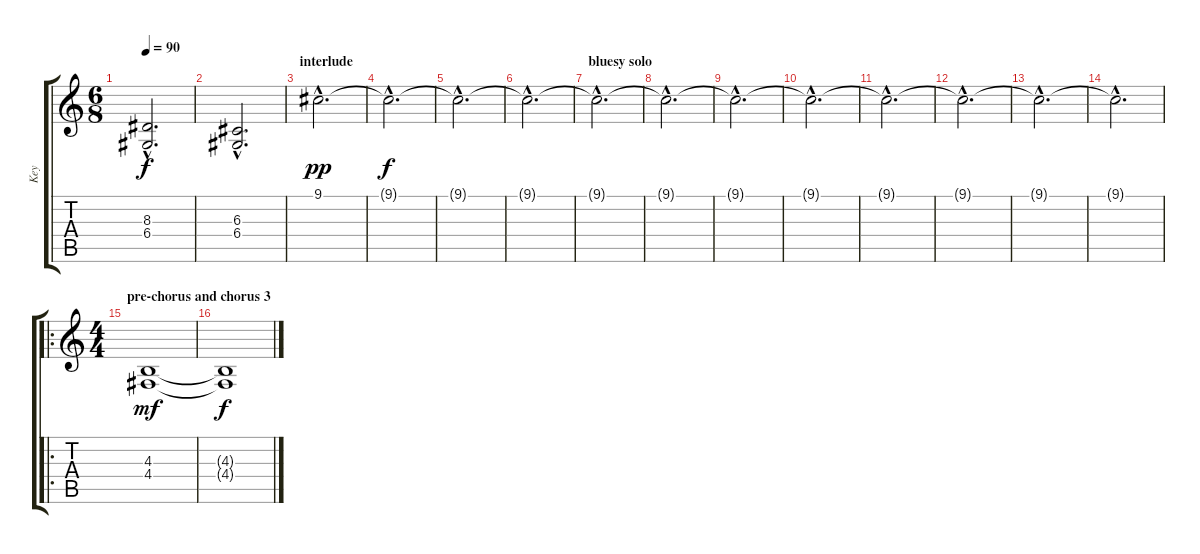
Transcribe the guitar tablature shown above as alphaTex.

\track ("Key" "Key") {instrument pad2warm}
\staff {score tabs}
\tuning (E4 B3 G3 D3 A2 E2) {hide}
\ts (6 8)
\tempo 90
\clef g2
\ks c
(8.3{hac} 6.4{hac}).2{d dy f} |
(6.3{hac} 6.4{hac}).2{d} |
\section ("" "interlude")
9.1{hac}.2{d dy pp} |
9.1{hac t}.2{d dy f} |
9.1{hac t}.2{d} |
9.1{hac t}.2{d} |
\section ("" "bluesy solo")
9.1{hac t}.2{d} |
9.1{hac t}.2{d} |
9.1{hac t}.2{d} |
9.1{hac t}.2{d} |
9.1{hac t}.2{d} |
9.1{hac t}.2{d} |
9.1{hac t}.2{d} |
9.1{hac t}.2{d} |
\ro
\ts (4 4)
\section ("" "pre-chorus and chorus 3")
(4.3 4.4).1{dy mf} |
(4.3{t} 4.4{t}).1{dy f}
